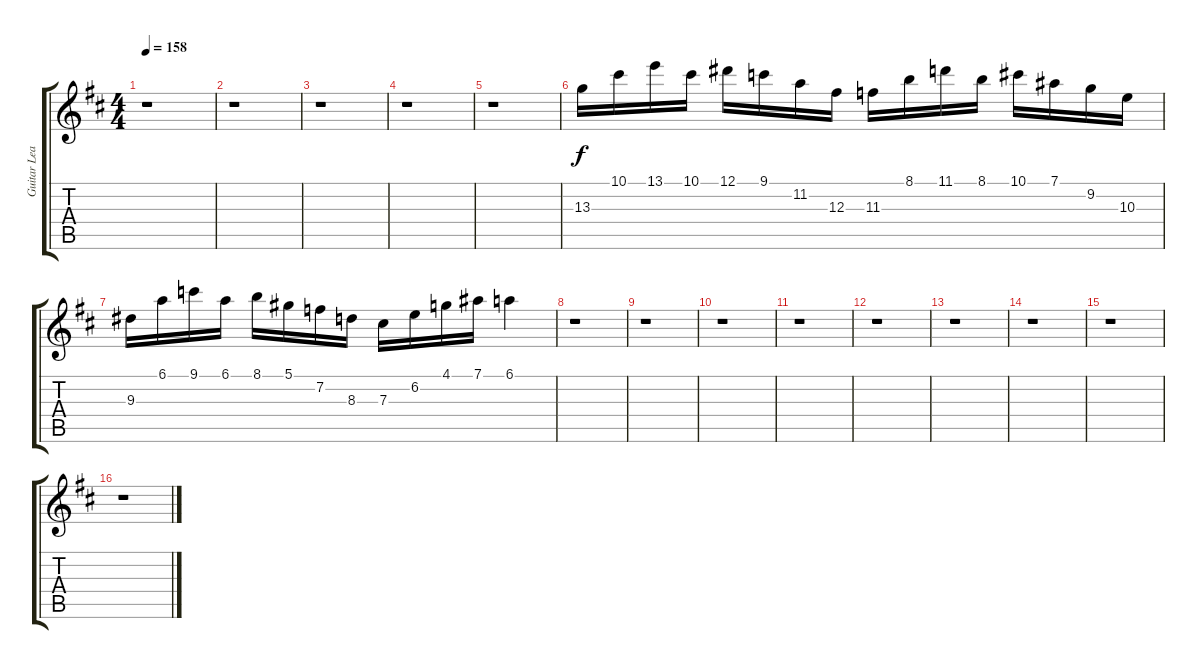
\track ("Guitar Lead" "Guitar Lea") {instrument distortionguitar}
\staff {score tabs}
\tuning (Eb4 Bb3 Gb3 Db3 Ab2 Eb2) {hide}
\ts (4 4)
\tempo 158
\clef g2
\ks d
r.1{dy f} |
r.1 |
r.1 |
r.1 |
r.1 |
13.3.16 10.1.16 13.1.16 10.1.16 12.1.16 9.1.16 11.2.16 12.3.16 11.3.16 8.1.16 11.1.16 8.1.16 10.1.16 7.1.16 9.2.16 10.3.16 |
9.3.16 6.1.16 9.1.16 6.1.16 8.1.16 5.1.16 7.2.16 8.3.16 7.3.16 6.2.16 4.1.16 7.1.16 6.1.4 |
r.1 |
r.1 |
r.1 |
r.1 |
r.1 |
r.1 |
r.1 |
r.1 |
r.1
